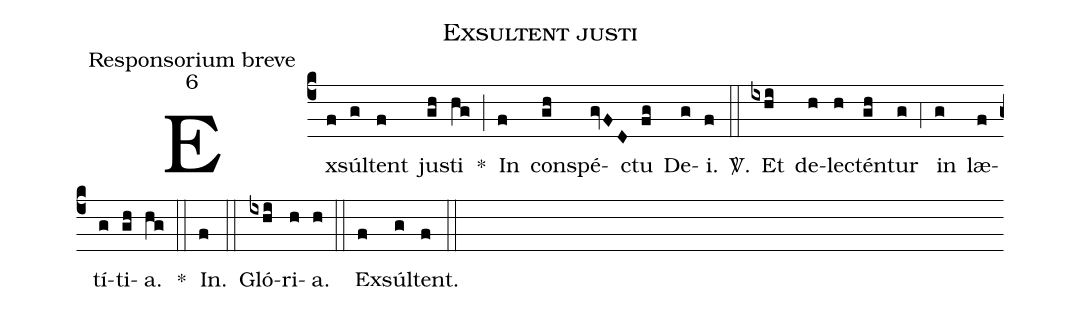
name:Exsultent justi;
office-part:Responsorium breve;
mode:6;
%%
(c4) Ex(f)súl(g)tent(f) ju(gh)sti(hg) *(;) In(f) con(gh)spé(gvFD)ctu(fg) De(g)i.(f) <sp>V/</sp>.(::) Et(ixhi) de(h)le(h)ctén(gh)tur(g) (;4) in(g) læ(f)tí(g)ti(gh)a.(hg) *(::) In.(f) (::) Gló(ixhi)ri(h)a.(h) (::) Ex(f)súl(g)tent.(f) (::)
